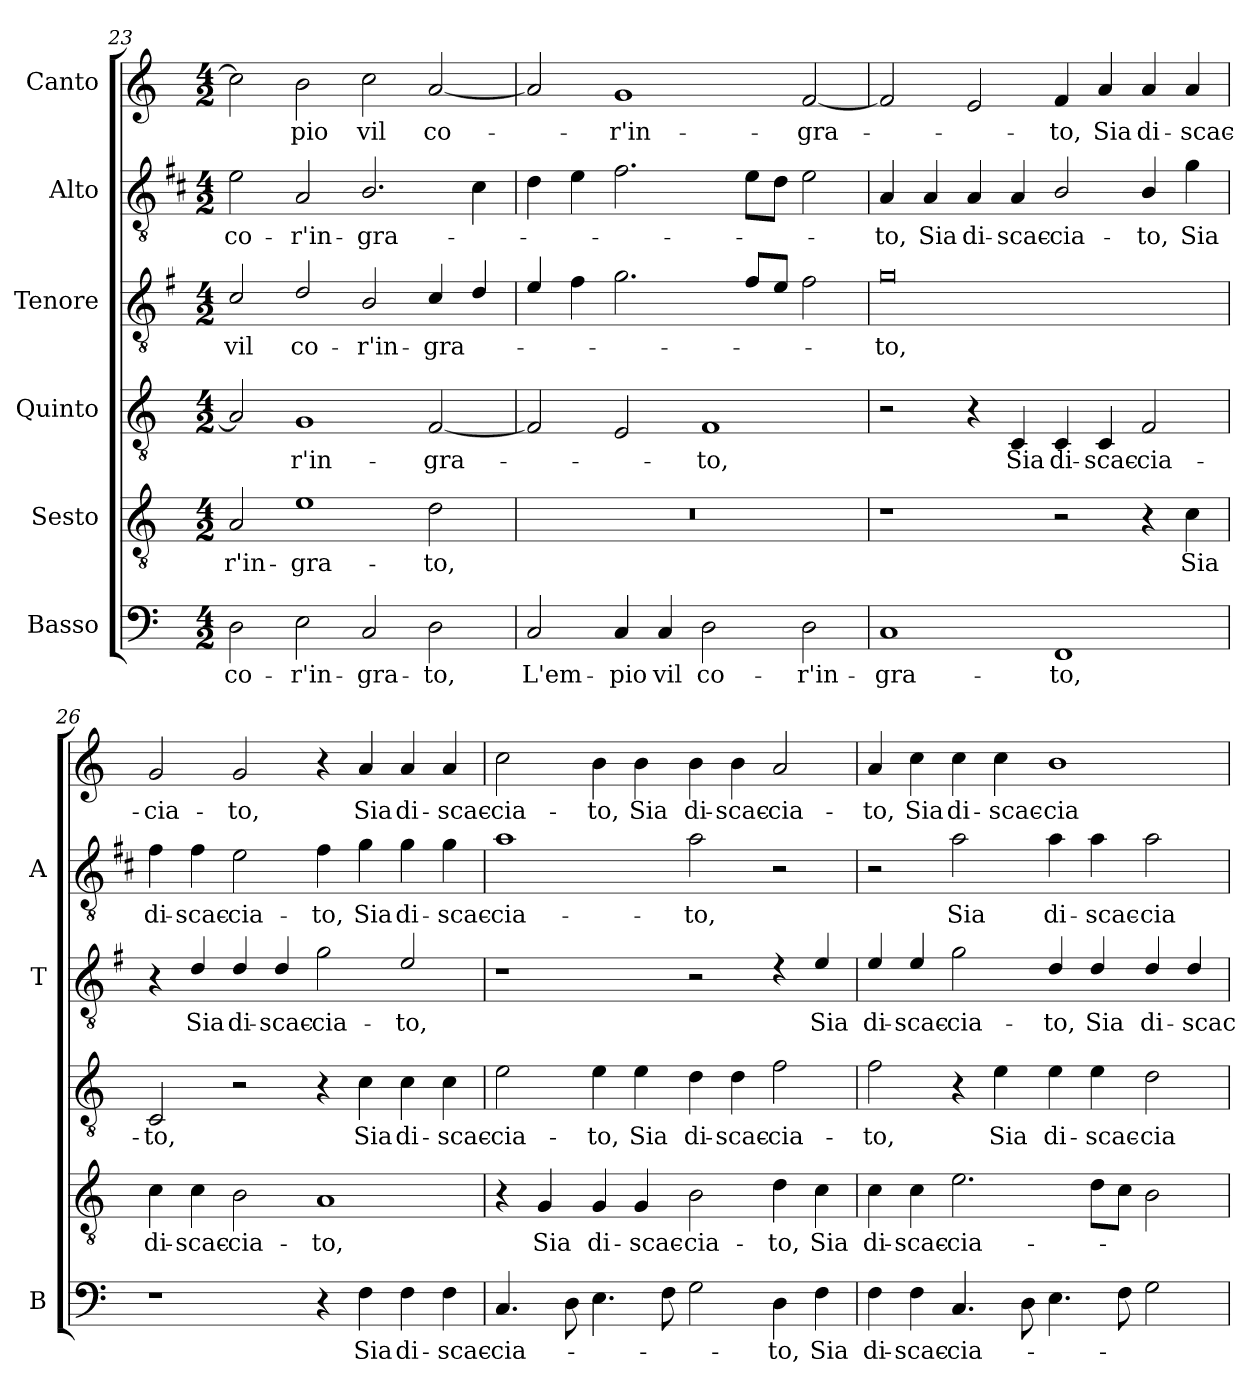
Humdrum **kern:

**kern	**text	**kern	**text	**kern	**text	**kern	**text	**kern	**text	**kern	**text
*part6	*part6	*part5	*part5	*part4	*part4	*part3	*part3	*part2	*part2	*part1	*part1
*staff6	*staff6	*staff5	*staff5	*staff4	*staff4	*staff3	*staff3	*staff2	*staff2	*staff1	*staff1
*I"Basso	*	*I"Sesto	*	*I"Quinto	*	*I"Tenore	*	*I"Alto	*	*I"Canto	*
*I'B	*	*	*	*	*	*I'T	*	*I'A	*	*	*
*clefF4	*	*clefGv2	*	*clefGv2	*	*clefGv2	*	*clefGv2	*	*clefG2	*
*	*	*	*	*	*	*ITrd4c7	*	*ITrd1c2	*	*	*
*k[]	*	*k[]	*	*k[]	*	*k[]	*	*k[]	*	*k[]	*
*C:	*	*C:	*	*C:	*	*C:	*	*C:	*	*C:	*
*M4/2	*	*M4/2	*	*M4/2	*	*M4/2	*	*M4/2	*	*M4/2	*
=23	=23	=23	=23	=23	=23	=23	=23	=23	=23	=23	=23
!	!LO:LY:b	!	!LO:LY:b	!	!	!	!LO:LY:b	!	!LO:LY:b	!	!
2D\	co-	2A/	-r'in-	2A/]	.	2F/	vil	2d\	co-	2cc\]	.
!	!LO:LY:b	!	!LO:LY:b	!	!LO:LY:b	!	!LO:LY:b	!	!LO:LY:b	!	!LO:LY:b
2E\	-r'in-	1e	-gra-	1G	-r'in-	2G/	co-	2G/	-r'in-	2b\	-pio
!	!LO:LY:b	!	!	!	!	!	!LO:LY:b	!	!LO:LY:b	!	!LO:LY:b
2C/	-gra-	.	.	.	.	2E/	-r'in-	2.A/	-gra-	2cc\	vil
!	!LO:LY:b	!	!LO:LY:b	!	!LO:LY:b	!	!LO:LY:b	!	!	!	!LO:LY:b
2D\	-to,	2d\	-to,	[2F/	-gra-	4F/	-gra-	.	.	[2a/	co-
.	.	.	.	.	.	4G/	.	4B\	.	.	.
!!LO:LB:g=z
=24	=24	=24	=24	=24	=24	=24	=24	=24	=24	=24	=24
!	!LO:LY:b	!	!	!	!	!	!	!	!	!	!
2C/	L'em-	0r	.	2F/]	.	4A/	.	4c\	.	2a/]	.
.	.	.	.	.	.	4B\	.	4d\	.	.	.
!	!LO:LY:b	!	!	!	!	!	!	!	!	!	!LO:LY:b
4C/	-pio	.	.	2E/	.	2.c\	.	2.e\	.	1g	-r'in-
!	!LO:LY:b	!	!	!	!	!	!	!	!	!	!
4C/	vil	.	.	.	.	.	.	.	.	.	.
!	!LO:LY:b	!	!	!	!LO:LY:b	!	!	!	!	!	!
2D\	co-	.	.	1F	-to,	.	.	.	.	.	.
.	.	.	.	.	.	8B/L	.	8d\L	.	.	.
.	.	.	.	.	.	8A/J	.	8c\J	.	.	.
!	!LO:LY:b	!	!	!	!	!	!	!	!	!	!LO:LY:b
2D\	-r'in-	.	.	.	.	2B\	.	2d\	.	[2f/	-gra-
=25	=25	=25	=25	=25	=25	=25	=25	=25	=25	=25	=25
!	!LO:LY:b	!	!	!	!	!	!LO:LY:b	!	!LO:LY:b	!	!
1C	-gra-	1r	.	2r	.	0c	-to,	4G/	-to,	2f/]	.
!	!	!	!	!	!	!	!	!	!LO:LY:b	!	!
.	.	.	.	.	.	.	.	4G/	Sia	.	.
!	!	!	!	!	!	!	!	!	!LO:LY:b	!	!
.	.	.	.	4r	.	.	.	4G/	di-	2e/	.
!	!	!	!	!	!LO:LY:b	!	!	!	!LO:LY:b	!	!
.	.	.	.	4C/	Sia	.	.	4G/	-scac-	.	.
!	!LO:LY:b	!	!	!	!LO:LY:b	!	!	!	!LO:LY:b	!	!LO:LY:b
1FF	-to,	2r	.	4C/	di-	.	.	2A/	-cia-	4f/	-to,
!	!	!	!	!	!LO:LY:b	!	!	!	!	!	!LO:LY:b
.	.	.	.	4C/	-scac-	.	.	.	.	4a/	Sia
!	!	!	!	!	!LO:LY:b	!	!	!	!LO:LY:b	!	!LO:LY:b
.	.	4r	.	2F/	-cia-	.	.	4A/	-to,	4a/	di-
!	!	!	!LO:LY:b	!	!	!	!	!	!LO:LY:b	!	!LO:LY:b
.	.	4c\	Sia	.	.	.	.	4f\	Sia	4a/	-scac-
=26	=26	=26	=26	=26	=26	=26	=26	=26	=26	=26	=26
!	!	!	!LO:LY:b	!	!LO:LY:b	!	!	!	!LO:LY:b	!	!LO:LY:b
1r	.	4c\	di-	2C/	-to,	4r	.	4e\	di-	2g/	-cia-
!	!	!	!LO:LY:b	!	!	!	!LO:LY:b	!	!LO:LY:b	!	!
.	.	4c\	-scac-	.	.	4G/	Sia	4e\	-scac-	.	.
!	!	!	!LO:LY:b	!	!	!	!LO:LY:b	!	!LO:LY:b	!	!LO:LY:b
.	.	2B\	-cia-	2r	.	4G/	di-	2d\	-cia-	2g/	-to,
!	!	!	!	!	!	!	!LO:LY:b	!	!	!	!
.	.	.	.	.	.	4G/	-scac-	.	.	.	.
!	!	!	!LO:LY:b	!	!	!	!LO:LY:b	!	!LO:LY:b	!	!
4r	.	1A	-to,	4r	.	2c\	-cia-	4e\	-to,	4r	.
!	!LO:LY:b	!	!	!	!LO:LY:b	!	!	!	!LO:LY:b	!	!LO:LY:b
4F\	Sia	.	.	4c\	Sia	.	.	4f\	Sia	4a/	Sia
!	!LO:LY:b	!	!	!	!LO:LY:b	!	!LO:LY:b	!	!LO:LY:b	!	!LO:LY:b
4F\	di-	.	.	4c\	di-	2A/	-to,	4f\	di-	4a/	di-
!	!LO:LY:b	!	!	!	!LO:LY:b	!	!	!	!LO:LY:b	!	!LO:LY:b
4F\	-scac-	.	.	4c\	-scac-	.	.	4f\	-scac-	4a/	-scac-
=27	=27	=27	=27	=27	=27	=27	=27	=27	=27	=27	=27
!	!LO:LY:b	!	!	!	!LO:LY:b	!	!	!	!LO:LY:b	!	!LO:LY:b
4.C/	-cia-	4r	.	2e\	-cia-	1r	.	1g	-cia-	2cc\	-cia-
!	!	!	!LO:LY:b	!	!	!	!	!	!	!	!
.	.	4G/	Sia	.	.	.	.	.	.	.	.
8D\	.	.	.	.	.	.	.	.	.	.	.
!	!	!	!LO:LY:b	!	!LO:LY:b	!	!	!	!	!	!LO:LY:b
4.E\	.	4G/	di-	4e\	-to,	.	.	.	.	4b\	-to,
!	!	!	!LO:LY:b	!	!LO:LY:b	!	!	!	!	!	!LO:LY:b
.	.	4G/	-scac-	4e\	Sia	.	.	.	.	4b\	Sia
8F\	.	.	.	.	.	.	.	.	.	.	.
!	!	!	!LO:LY:b	!	!LO:LY:b	!	!	!	!LO:LY:b	!	!LO:LY:b
2G\	.	2B\	-cia-	4d\	di-	2r	.	2g\	-to,	4b\	di-
!	!	!	!	!	!LO:LY:b	!	!	!	!	!	!LO:LY:b
.	.	.	.	4d\	-scac-	.	.	.	.	4b\	-scac-
!	!LO:LY:b	!	!LO:LY:b	!	!LO:LY:b	!	!	!	!	!	!LO:LY:b
4D\	-to,	4d\	-to,	2f\	-cia-	4rc	.	2r	.	2a/	-cia-
!	!LO:LY:b	!	!LO:LY:b	!	!	!	!LO:LY:b	!	!	!	!
4F\	Sia	4c\	Sia	.	.	4A/	Sia	.	.	.	.
!!LO:LB:g=z
=28	=28	=28	=28	=28	=28	=28	=28	=28	=28	=28	=28
!	!LO:LY:b	!	!LO:LY:b	!	!LO:LY:b	!	!LO:LY:b	!	!	!	!LO:LY:b
4F\	di-	4c\	di-	2f\	-to,	4A/	di-	2r	.	4a/	-to,
!	!LO:LY:b	!	!LO:LY:b	!	!	!	!LO:LY:b	!	!	!	!LO:LY:b
4F\	-scac-	4c\	-scac-	.	.	4A/	-scac-	.	.	4cc\	Sia
!	!LO:LY:b	!	!LO:LY:b	!	!	!	!LO:LY:b	!	!LO:LY:b	!	!LO:LY:b
4.C/	-cia-	2.e\	-cia-	4r	.	2c\	-cia-	2g\	Sia	4cc\	di-
!	!	!	!	!	!LO:LY:b	!	!	!	!	!	!LO:LY:b
.	.	.	.	4e\	Sia	.	.	.	.	4cc\	-scac-
8D\	.	.	.	.	.	.	.	.	.	.	.
!	!	!	!	!	!LO:LY:b	!	!LO:LY:b	!	!LO:LY:b	!	!LO:LY:b
4.E\	.	.	.	4e\	di-	4G/	-to,	4g\	di-	1b	-cia-
!	!	!	!	!	!LO:LY:b	!	!LO:LY:b	!	!LO:LY:b	!	!
.	.	8d\L	.	4e\	-scac-	4G/	Sia	4g\	-scac-	.	.
8F\	.	8c\J	.	.	.	.	.	.	.	.	.
!	!	!	!	!	!LO:LY:b	!	!LO:LY:b	!	!LO:LY:b	!	!
2G\	.	2B\	.	2d\	-cia-	4G/	di-	2g\	-cia-	.	.
!	!	!	!	!	!	!	!LO:LY:b	!	!	!	!
.	.	.	.	.	.	4G/	-scac-	.	.	.	.
=	=	=	=	=	=	=	=	=	=	=	=
*-	*-	*-	*-	*-	*-	*-	*-	*-	*-	*-	*-
